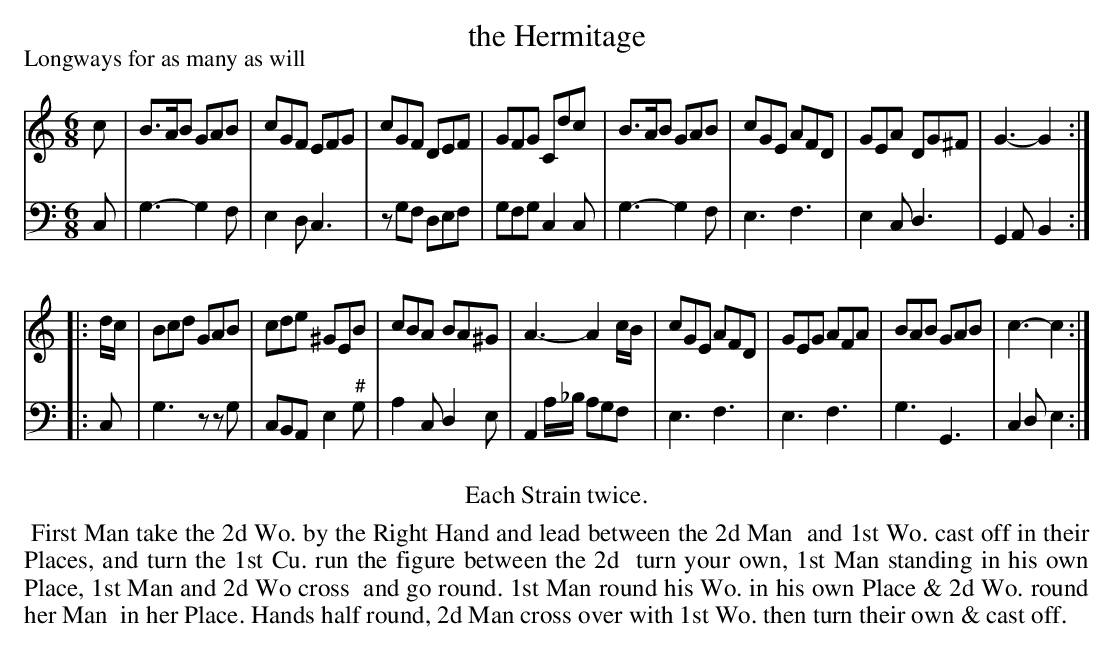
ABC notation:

X:1
T: the Hermitage
P: Longways for as many as will
M: 6/8
L: 1/8
K: C
V: 1
c |\
B>AB GAB | cGF EFG | cGF DEF | GFG Cdc |\
B>AB GAB | cGE AFD | GEA DG^F | G3- G2 :|
|: d/c/ |\
Bcd GAB | cde ^GEB | cBA BA^G | A3- A2c/B/ |\
cGE AFD | GEG AFA | BAB GAB | c3- c2 :|
V: 2 clef=bass middle=d
c |\
g3- g2f | e2d c3 | zgf def | gfg c2c |\
g3- g2f | e3 f3 | e2c d3 | G2A B2 :|
|: c |\
g3 zzg | cBA e2"^#"g | a2c d2e | A2a/_b/ agf |\
e3 f3 | e3 f3 | g3 G3 | c2d e2 :|
